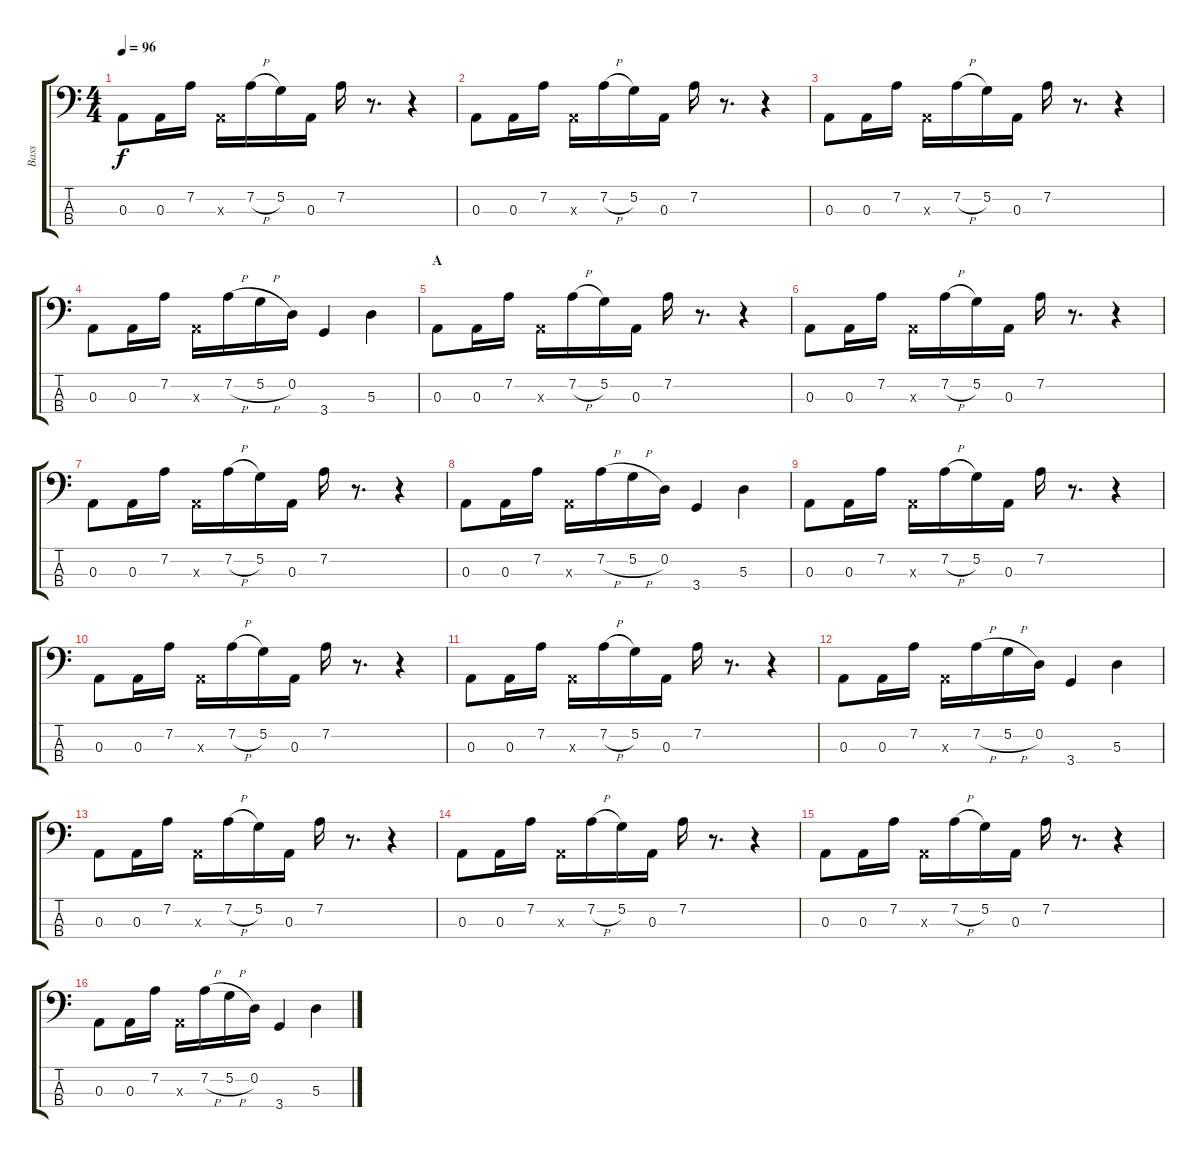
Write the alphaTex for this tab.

\track ("Bass" "Bass") {instrument slapbass1}
\staff {score tabs}
\tuning (G2 D2 A1 E1) {hide}
\ts (4 4)
\tempo 96
\clef f4
\ks c
0.3.8{dy f instrument slapbass1} 0.3.16 7.2.16 0.3{x}.16 7.2{h}.16 5.2.16 0.3.16 7.2.16 r.8{d} r.4 |
0.3.8 0.3.16 7.2.16 0.3{x}.16 7.2{h}.16 5.2.16 0.3.16 7.2.16 r.8{d} r.4 |
0.3.8 0.3.16 7.2.16 0.3{x}.16 7.2{h}.16 5.2.16 0.3.16 7.2.16 r.8{d} r.4 |
0.3.8 0.3.16 7.2.16 0.3{x}.16 7.2{h}.16 5.2{h}.16 0.2.16 3.4.4 5.3.4 |
\section ("" "A")
0.3.8 0.3.16 7.2.16 0.3{x}.16 7.2{h}.16 5.2.16 0.3.16 7.2.16 r.8{d} r.4 |
0.3.8 0.3.16 7.2.16 0.3{x}.16 7.2{h}.16 5.2.16 0.3.16 7.2.16 r.8{d} r.4 |
0.3.8 0.3.16 7.2.16 0.3{x}.16 7.2{h}.16 5.2.16 0.3.16 7.2.16 r.8{d} r.4 |
0.3.8 0.3.16 7.2.16 0.3{x}.16 7.2{h}.16 5.2{h}.16 0.2.16 3.4.4 5.3.4 |
0.3.8 0.3.16 7.2.16 0.3{x}.16 7.2{h}.16 5.2.16 0.3.16 7.2.16 r.8{d} r.4 |
0.3.8 0.3.16 7.2.16 0.3{x}.16 7.2{h}.16 5.2.16 0.3.16 7.2.16 r.8{d} r.4 |
0.3.8 0.3.16 7.2.16 0.3{x}.16 7.2{h}.16 5.2.16 0.3.16 7.2.16 r.8{d} r.4 |
0.3.8 0.3.16 7.2.16 0.3{x}.16 7.2{h}.16 5.2{h}.16 0.2.16 3.4.4 5.3.4 |
0.3.8 0.3.16 7.2.16 0.3{x}.16 7.2{h}.16 5.2.16 0.3.16 7.2.16 r.8{d} r.4 |
0.3.8 0.3.16 7.2.16 0.3{x}.16 7.2{h}.16 5.2.16 0.3.16 7.2.16 r.8{d} r.4 |
0.3.8 0.3.16 7.2.16 0.3{x}.16 7.2{h}.16 5.2.16 0.3.16 7.2.16 r.8{d} r.4 |
0.3.8 0.3.16 7.2.16 0.3{x}.16 7.2{h}.16 5.2{h}.16 0.2.16 3.4.4 5.3.4
